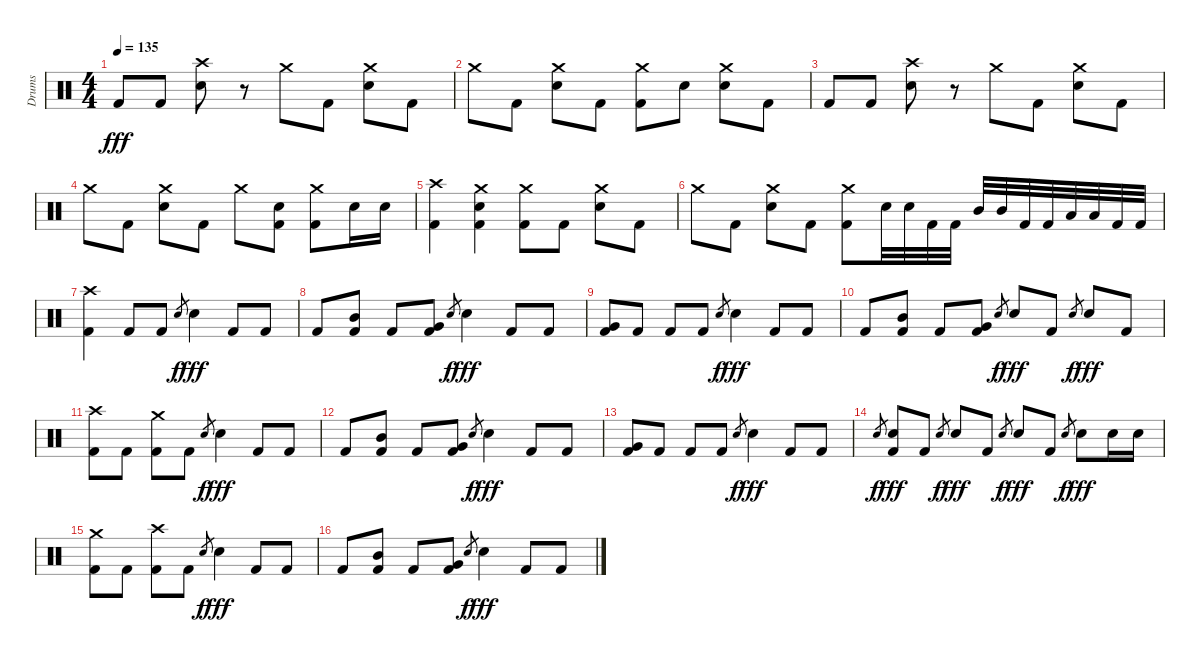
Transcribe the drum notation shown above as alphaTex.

\track ("Drums" "Drums") {instrument percussion}
\staff {score}
\articulation defaults
\ts (4 4)
\tempo 135
\clef neutral
\ks c "Kick (hit) 2".8{dy fff} "Kick (hit) 2".8
("Crash high (hit)" "Electric Snare (hit)").8 r.8 "Crash medium (hit)".8 "Kick (hit) 2".8 ("Crash medium (hit)" "Electric Snare (hit)").8 "Kick (hit) 2".8 |
"Crash medium (hit)".8 "Kick (hit) 2".8 ("Crash medium (hit)" "Electric Snare (hit)").8 "Kick (hit) 2".8 ("Crash medium (hit)" "Kick (hit) 2").8 "Electric Snare (hit)".8 ("Crash medium (hit)" "Electric Snare (hit)").8 "Kick (hit) 2".8 |
"Kick (hit) 2".8 "Kick (hit) 2".8 ("Crash high (hit)" "Electric Snare (hit)").8 r.8 "Crash medium (hit)".8 "Kick (hit) 2".8 ("Crash medium (hit)" "Electric Snare (hit)").8 "Kick (hit) 2".8 |
"Crash medium (hit)".8 "Kick (hit) 2".8 ("Crash medium (hit)" "Electric Snare (hit)").8 "Kick (hit) 2".8 "Crash medium (hit)".8 ("Electric Snare (hit)" "Kick (hit) 2").8 ("Crash medium (hit)" "Kick (hit) 2").8 "Electric Snare (hit)".16 "Electric Snare (hit)".16 |
("Crash high (hit)" "Kick (hit) 2").4 ("Crash medium (hit)" "Electric Snare (hit)" "Kick (hit) 2").4 ("Crash medium (hit)" "Kick (hit) 2").8 "Kick (hit) 2".8 ("Crash medium (hit)" "Electric Snare (hit)").8 "Kick (hit) 2".8 |
"Crash medium (hit)".8 "Kick (hit) 2".8 ("Crash medium (hit)" "Electric Snare (hit)").8 "Kick (hit) 2".8 ("Crash medium (hit)" "Kick (hit) 2").8 "Electric Snare (hit)".32 "Electric Snare (hit)".32 "Kick (hit) 2".32 "Kick (hit) 2".32 "Mid Tom (hit)".32 "Mid Tom (hit)".32 "Kick (hit) 2".32 "Kick (hit) 2".32 "Low Tom (hit)".32 "Low Tom (hit)".32 "Kick (hit) 2".32 "Kick (hit) 2".32 |
("Crash high (hit)" "Kick (hit) 2").4 "Kick (hit) 2".8 "Kick (hit) 2".8 "Electric Snare (hit)".8{gr dy f} "Electric Snare (hit)".4{dy fff} "Kick (hit) 2".8 "Kick (hit) 2".8 |
"Kick (hit) 2".8 ("Mid Tom (hit)" "Kick (hit) 2").8 "Kick (hit) 2".8 ("Very Low Tom (hit)" "Kick (hit) 2").8 "Electric Snare (hit)".8{gr dy f} "Electric Snare (hit)".4{dy fff} "Kick (hit) 2".8 "Kick (hit) 2".8 |
("Very Low Tom (hit)" "Kick (hit) 2").8 "Kick (hit) 2".8 "Kick (hit) 2".8 "Kick (hit) 2".8 "Electric Snare (hit)".8{gr dy f} "Electric Snare (hit)".4{dy fff} "Kick (hit) 2".8 "Kick (hit) 2".8 |
"Kick (hit) 2".8 ("Mid Tom (hit)" "Kick (hit) 2").8 "Kick (hit) 2".8 ("Very Low Tom (hit)" "Kick (hit) 2").8 "Electric Snare (hit)".8{gr dy f} "Electric Snare (hit)".8{dy fff} "Kick (hit) 2".8 "Electric Snare (hit)".8{gr dy f} "Electric Snare (hit)".8{dy fff} "Kick (hit) 2".8 |
("Crash high (hit)" "Kick (hit) 2").8 "Kick (hit) 2".8 ("Crash medium (hit)" "Kick (hit) 2").8 "Kick (hit) 2".8 "Electric Snare (hit)".8{gr dy f} "Electric Snare (hit)".4{dy fff} "Kick (hit) 2".8 "Kick (hit) 2".8 |
"Kick (hit) 2".8 ("Mid Tom (hit)" "Kick (hit) 2").8 "Kick (hit) 2".8 ("Very Low Tom (hit)" "Kick (hit) 2").8 "Electric Snare (hit)".8{gr dy f} "Electric Snare (hit)".4{dy fff} "Kick (hit) 2".8 "Kick (hit) 2".8 |
("Very Low Tom (hit)" "Kick (hit) 2").8 "Kick (hit) 2".8 "Kick (hit) 2".8 "Kick (hit) 2".8 "Electric Snare (hit)".8{gr dy f} "Electric Snare (hit)".4{dy fff} "Kick (hit) 2".8 "Kick (hit) 2".8 |
"Electric Snare (hit)".8{gr dy f} ("Electric Snare (hit)" "Kick (hit) 2").8{dy fff} "Kick (hit) 2".8 "Electric Snare (hit)".8{gr dy f} "Electric Snare (hit)".8{dy fff} "Kick (hit) 2".8 "Electric Snare (hit)".8{gr dy f} "Electric Snare (hit)".8{dy fff} "Kick (hit) 2".8 "Electric Snare (hit)".8{gr dy f} "Electric Snare (hit)".8{dy fff} "Electric Snare (hit)".16 "Electric Snare (hit)".16 |
("Crash medium (hit)" "Kick (hit) 2").8 "Kick (hit) 2".8 ("Crash high (hit)" "Kick (hit) 2").8 "Kick (hit) 2".8 "Electric Snare (hit)".8{gr dy f} "Electric Snare (hit)".4{dy fff} "Kick (hit) 2".8 "Kick (hit) 2".8 |
"Kick (hit) 2".8 ("Mid Tom (hit)" "Kick (hit) 2").8 "Kick (hit) 2".8 ("Very Low Tom (hit)" "Kick (hit) 2").8 "Electric Snare (hit)".8{gr dy f} "Electric Snare (hit)".4{dy fff} "Kick (hit) 2".8 "Kick (hit) 2".8
